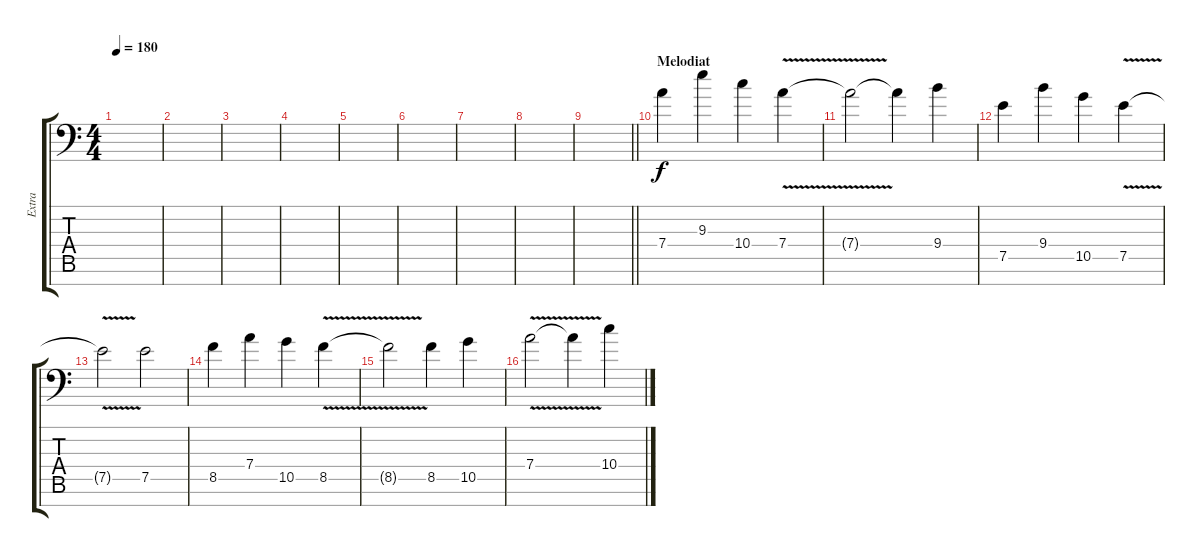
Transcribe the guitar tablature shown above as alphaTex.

\track ("Extra" "Extra") {instrument distortionguitar}
\staff {score tabs}
\tuning (E4 B3 G3 D3 A2 D2 A1) {hide}
\ts (4 4)
\tempo 180
\clef f4
\ks c
|
|
|
|
|
|
|
|
\barLineRight lightlight
|
\section ("" "Melodiat")
7.4.4 9.3.4 10.4.4 7.4{v}.4 |
7.4{t}.2 7.4{t}.4 9.4.4 |
7.5.4 9.4.4 10.5.4 7.5{v}.4 |
7.5{t}.2 7.5.2 |
8.5.4 7.4.4 10.5.4 8.5{v}.4 |
8.5{t}.2 8.5.4 10.5.4 |
7.4{v}.2 7.4{t}.4 10.4.4
